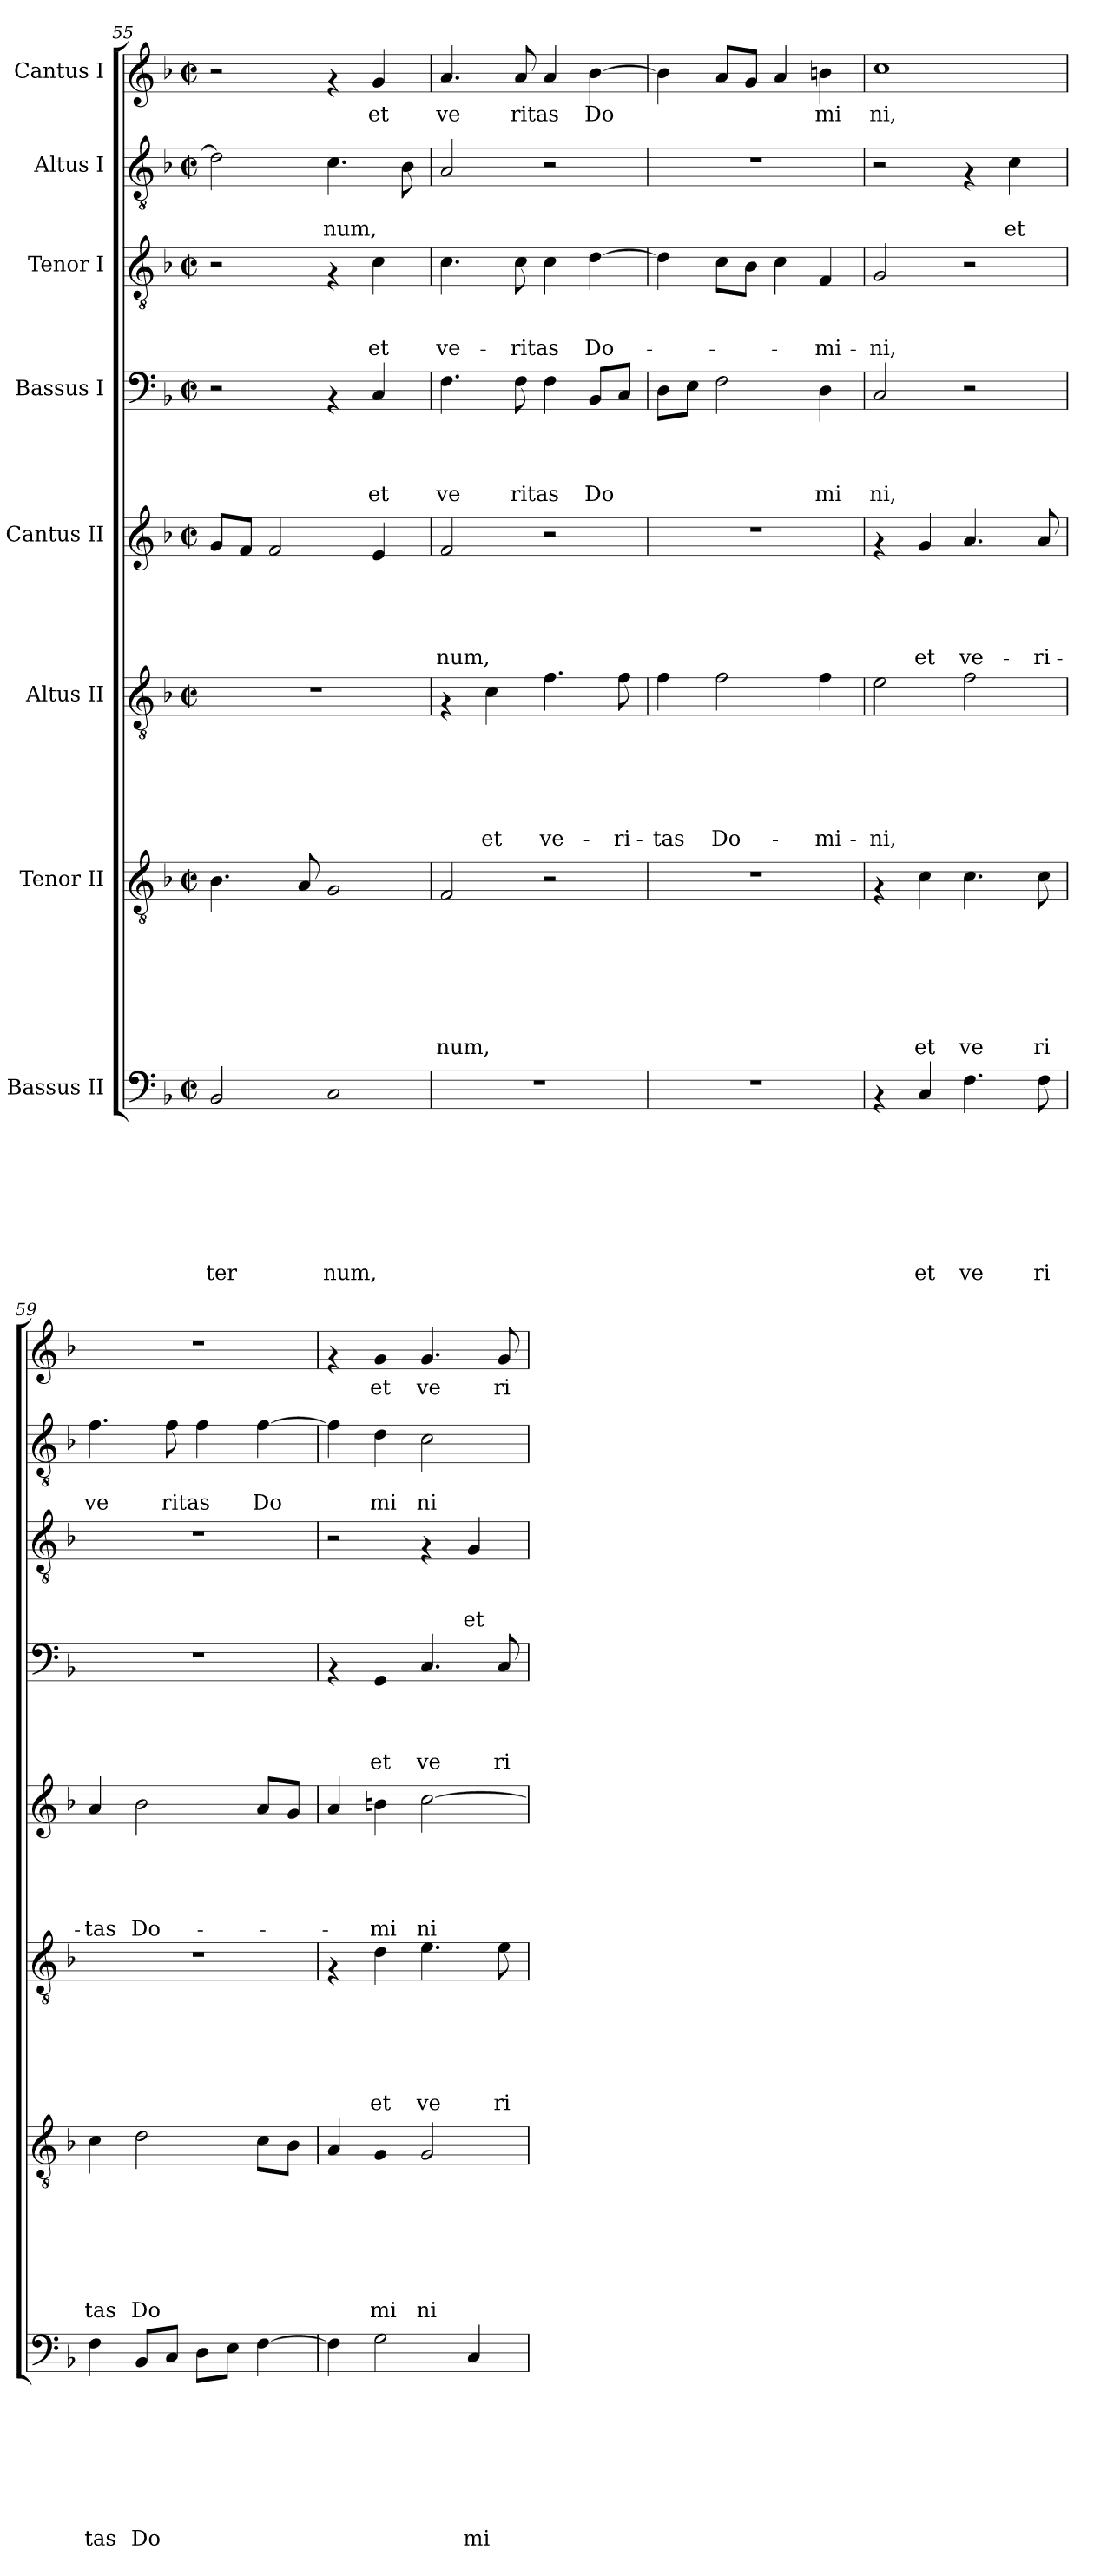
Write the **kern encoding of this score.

**kern	**text	**text	**text	**text	**text	**text	**text	**text	**kern	**text	**text	**text	**text	**text	**text	**text	**kern	**text	**text	**text	**text	**text	**text	**kern	**text	**text	**text	**text	**text	**kern	**text	**text	**text	**text	**kern	**text	**text	**text	**kern	**text	**text	**kern	**text
*part8	*part8	*part8	*part8	*part8	*part8	*part8	*part8	*part8	*part7	*part7	*part7	*part7	*part7	*part7	*part7	*part7	*part6	*part6	*part6	*part6	*part6	*part6	*part6	*part5	*part5	*part5	*part5	*part5	*part5	*part4	*part4	*part4	*part4	*part4	*part3	*part3	*part3	*part3	*part2	*part2	*part2	*part1	*part1
*staff8	*staff8	*staff8	*staff8	*staff8	*staff8	*staff8	*staff8	*staff8	*staff7	*staff7	*staff7	*staff7	*staff7	*staff7	*staff7	*staff7	*staff6	*staff6	*staff6	*staff6	*staff6	*staff6	*staff6	*staff5	*staff5	*staff5	*staff5	*staff5	*staff5	*staff4	*staff4	*staff4	*staff4	*staff4	*staff3	*staff3	*staff3	*staff3	*staff2	*staff2	*staff2	*staff1	*staff1
*I"Bassus II	*	*	*	*	*	*	*	*	*I"Tenor II	*	*	*	*	*	*	*	*I"Altus II	*	*	*	*	*	*	*I"Cantus II	*	*	*	*	*	*I"Bassus I	*	*	*	*	*I"Tenor I	*	*	*	*I"Altus I	*	*	*I"Cantus I	*
*clefF4	*	*	*	*	*	*	*	*	*clefGv2	*	*	*	*	*	*	*	*clefGv2	*	*	*	*	*	*	*clefG2	*	*	*	*	*	*clefF4	*	*	*	*	*clefGv2	*	*	*	*clefGv2	*	*	*clefG2	*
*k[b-]	*	*	*	*	*	*	*	*	*k[b-]	*	*	*	*	*	*	*	*k[b-]	*	*	*	*	*	*	*k[b-]	*	*	*	*	*	*k[b-]	*	*	*	*	*k[b-]	*	*	*	*k[b-]	*	*	*k[b-]	*
*F:	*	*	*	*	*	*	*	*	*F:	*	*	*	*	*	*	*	*F:	*	*	*	*	*	*	*F:	*	*	*	*	*	*F:	*	*	*	*	*F:	*	*	*	*F:	*	*	*F:	*
*M2/2	*	*	*	*	*	*	*	*	*M2/2	*	*	*	*	*	*	*	*M2/2	*	*	*	*	*	*	*M2/2	*	*	*	*	*	*M2/2	*	*	*	*	*M2/2	*	*	*	*M2/2	*	*	*M2/2	*
*met(c|)	*	*	*	*	*	*	*	*	*met(c|)	*	*	*	*	*	*	*	*met(c|)	*	*	*	*	*	*	*met(c|)	*	*	*	*	*	*met(c|)	*	*	*	*	*met(c|)	*	*	*	*met(c|)	*	*	*met(c|)	*
=55	=55	=55	=55	=55	=55	=55	=55	=55	=55	=55	=55	=55	=55	=55	=55	=55	=55	=55	=55	=55	=55	=55	=55	=55	=55	=55	=55	=55	=55	=55	=55	=55	=55	=55	=55	=55	=55	=55	=55	=55	=55	=55	=55
!	!	!	!	!	!	!	!	!LO:LY:b	!	!	!	!	!	!	!	!	!	!	!	!	!	!	!	!	!	!	!	!	!	!	!	!	!	!	!	!	!	!	!	!	!	!	!
2BB-/	.	.	.	.	.	.	.	ter	4.B-\	.	.	.	.	.	.	.	1r	.	.	.	.	.	.	8g/L	.	.	.	.	.	2r	.	.	.	.	2r	.	.	.	2d\]	.	.	2r	.
.	.	.	.	.	.	.	.	.	.	.	.	.	.	.	.	.	.	.	.	.	.	.	.	8f/J	.	.	.	.	.	.	.	.	.	.	.	.	.	.	.	.	.	.	.
.	.	.	.	.	.	.	.	.	.	.	.	.	.	.	.	.	.	.	.	.	.	.	.	2f/	.	.	.	.	.	.	.	.	.	.	.	.	.	.	.	.	.	.	.
.	.	.	.	.	.	.	.	.	8A/	.	.	.	.	.	.	.	.	.	.	.	.	.	.	.	.	.	.	.	.	.	.	.	.	.	.	.	.	.	.	.	.	.	.
!	!	!	!	!	!	!	!	!LO:LY:b	!	!	!	!	!	!	!	!	!	!	!	!	!	!	!	!	!	!	!	!	!	!	!	!	!	!	!	!	!	!	!	!	!LO:LY:b	!	!
2C/	.	.	.	.	.	.	.	num,	2G/	.	.	.	.	.	.	.	.	.	.	.	.	.	.	.	.	.	.	.	.	4rAA	.	.	.	.	4rF	.	.	.	4.c\	.	num,	4rf	.
!	!	!	!	!	!	!	!	!	!	!	!	!	!	!	!	!	!	!	!	!	!	!	!	!	!	!	!	!	!	!	!	!	!	!LO:LY:b	!	!	!	!LO:LY:b	!	!	!	!	!LO:LY:b
.	.	.	.	.	.	.	.	.	.	.	.	.	.	.	.	.	.	.	.	.	.	.	.	4e/	.	.	.	.	.	4C/	.	.	.	et	4c\	.	.	et	.	.	.	4g/	et
.	.	.	.	.	.	.	.	.	.	.	.	.	.	.	.	.	.	.	.	.	.	.	.	.	.	.	.	.	.	.	.	.	.	.	.	.	.	.	8B-\	.	.	.	.
=56	=56	=56	=56	=56	=56	=56	=56	=56	=56	=56	=56	=56	=56	=56	=56	=56	=56	=56	=56	=56	=56	=56	=56	=56	=56	=56	=56	=56	=56	=56	=56	=56	=56	=56	=56	=56	=56	=56	=56	=56	=56	=56	=56
!	!	!	!	!	!	!	!	!	!	!	!	!	!	!	!	!LO:LY:b	!	!	!	!	!	!	!	!	!	!	!	!	!LO:LY:b	!	!	!	!	!LO:LY:b	!	!	!	!LO:LY:b	!	!	!	!	!LO:LY:b
1r	.	.	.	.	.	.	.	.	2F/	.	.	.	.	.	.	num,	4rF	.	.	.	.	.	.	2f/	.	.	.	.	-num,	4.F\	.	.	.	ve	4.c\	.	.	ve-	2A/	.	.	4.a/	ve
!	!	!	!	!	!	!	!	!	!	!	!	!	!	!	!	!	!	!	!	!	!	!	!LO:LY:b	!	!	!	!	!	!	!	!	!	!	!	!	!	!	!	!	!	!	!	!
.	.	.	.	.	.	.	.	.	.	.	.	.	.	.	.	.	4c\	.	.	.	.	.	et	.	.	.	.	.	.	.	.	.	.	.	.	.	.	.	.	.	.	.	.
!	!	!	!	!	!	!	!	!	!	!	!	!	!	!	!	!	!	!	!	!	!	!	!	!	!	!	!	!	!	!	!	!	!	!LO:LY:b	!	!	!	!LO:LY:b	!	!	!	!	!LO:LY:b
.	.	.	.	.	.	.	.	.	.	.	.	.	.	.	.	.	.	.	.	.	.	.	.	.	.	.	.	.	.	8F\	.	.	.	ritas	8c\	.	.	-ritas	.	.	.	8a/	ritas
!	!	!	!	!	!	!	!	!	!	!	!	!	!	!	!	!	!	!	!	!	!	!	!LO:LY:b	!	!	!	!	!	!	!	!	!	!	!	!	!	!	!	!	!	!	!	!
.	.	.	.	.	.	.	.	.	2r	.	.	.	.	.	.	.	4.f\	.	.	.	.	.	ve-	2r	.	.	.	.	.	4F\	.	.	.	.	4c\	.	.	.	2r	.	.	4a/	.
!	!	!	!	!	!	!	!	!	!	!	!	!	!	!	!	!	!	!	!	!	!	!	!	!	!	!	!	!	!	!	!	!	!	!LO:LY:b	!	!	!	!LO:LY:b	!	!	!	!	!LO:LY:b
.	.	.	.	.	.	.	.	.	.	.	.	.	.	.	.	.	.	.	.	.	.	.	.	.	.	.	.	.	.	8BB-/L	.	.	.	Do	[>4d\	.	.	Do-	.	.	.	[>4b-\	Do
!	!	!	!	!	!	!	!	!	!	!	!	!	!	!	!	!	!	!	!	!	!	!	!LO:LY:b	!	!	!	!	!	!	!	!	!	!	!	!	!	!	!	!	!	!	!	!
.	.	.	.	.	.	.	.	.	.	.	.	.	.	.	.	.	8f\	.	.	.	.	.	-ri-	.	.	.	.	.	.	8C/J	.	.	.	.	.	.	.	.	.	.	.	.	.
=57	=57	=57	=57	=57	=57	=57	=57	=57	=57	=57	=57	=57	=57	=57	=57	=57	=57	=57	=57	=57	=57	=57	=57	=57	=57	=57	=57	=57	=57	=57	=57	=57	=57	=57	=57	=57	=57	=57	=57	=57	=57	=57	=57
!	!	!	!	!	!	!	!	!	!	!	!	!	!	!	!	!	!	!	!	!	!	!	!LO:LY:b	!	!	!	!	!	!	!	!	!	!	!	!	!	!	!	!	!	!	!	!
1r	.	.	.	.	.	.	.	.	1r	.	.	.	.	.	.	.	4f\	.	.	.	.	.	-tas	1r	.	.	.	.	.	8D\L	.	.	.	.	4d\]	.	.	.	1r	.	.	4b-\]	.
.	.	.	.	.	.	.	.	.	.	.	.	.	.	.	.	.	.	.	.	.	.	.	.	.	.	.	.	.	.	8E\J	.	.	.	.	.	.	.	.	.	.	.	.	.
!	!	!	!	!	!	!	!	!	!	!	!	!	!	!	!	!	!	!	!	!	!	!	!LO:LY:b	!	!	!	!	!	!	!	!	!	!	!	!	!	!	!	!	!	!	!	!
.	.	.	.	.	.	.	.	.	.	.	.	.	.	.	.	.	2f\	.	.	.	.	.	Do-	.	.	.	.	.	.	2F\	.	.	.	.	8c\L	.	.	.	.	.	.	8a/L	.
.	.	.	.	.	.	.	.	.	.	.	.	.	.	.	.	.	.	.	.	.	.	.	.	.	.	.	.	.	.	.	.	.	.	.	8B-\J	.	.	.	.	.	.	8g/J	.
.	.	.	.	.	.	.	.	.	.	.	.	.	.	.	.	.	.	.	.	.	.	.	.	.	.	.	.	.	.	.	.	.	.	.	4c\	.	.	.	.	.	.	4a/	.
!	!	!	!	!	!	!	!	!	!	!	!	!	!	!	!	!	!	!	!	!	!	!	!LO:LY:b	!	!	!	!	!	!	!	!	!	!	!LO:LY:b	!	!	!	!LO:LY:b	!	!	!	!	!LO:LY:b
.	.	.	.	.	.	.	.	.	.	.	.	.	.	.	.	.	4f\	.	.	.	.	.	-mi-	.	.	.	.	.	.	4D\	.	.	.	mi	4F/	.	.	-mi-	.	.	.	4bn\	mi
=58	=58	=58	=58	=58	=58	=58	=58	=58	=58	=58	=58	=58	=58	=58	=58	=58	=58	=58	=58	=58	=58	=58	=58	=58	=58	=58	=58	=58	=58	=58	=58	=58	=58	=58	=58	=58	=58	=58	=58	=58	=58	=58	=58
!	!	!	!	!	!	!	!	!	!	!	!	!	!	!	!	!	!	!	!	!	!	!	!LO:LY:b	!	!	!	!	!	!	!	!	!	!	!LO:LY:b	!	!	!	!LO:LY:b	!	!	!	!	!LO:LY:b
4rAA	.	.	.	.	.	.	.	.	4rF	.	.	.	.	.	.	.	2e\	.	.	.	.	.	-ni,	4rf	.	.	.	.	.	2C/	.	.	.	ni,	2G/	.	.	-ni,	2r	.	.	1cc	ni,
!	!	!	!	!	!	!	!	!LO:LY:b	!	!	!	!	!	!	!	!LO:LY:b	!	!	!	!	!	!	!	!	!	!	!	!	!LO:LY:b	!	!	!	!	!	!	!	!	!	!	!	!	!	!
4C/	.	.	.	.	.	.	.	et	4c\	.	.	.	.	.	.	et	.	.	.	.	.	.	.	4g/	.	.	.	.	et	.	.	.	.	.	.	.	.	.	.	.	.	.	.
!	!	!	!	!	!	!	!	!LO:LY:b	!	!	!	!	!	!	!	!LO:LY:b	!	!	!	!	!	!	!	!	!	!	!	!	!LO:LY:b	!	!	!	!	!	!	!	!	!	!	!	!	!	!
4.F\	.	.	.	.	.	.	.	ve	4.c\	.	.	.	.	.	.	ve	2f\	.	.	.	.	.	.	4.a/	.	.	.	.	ve-	2r	.	.	.	.	2r	.	.	.	4rF	.	.	.	.
!	!	!	!	!	!	!	!	!	!	!	!	!	!	!	!	!	!	!	!	!	!	!	!	!	!	!	!	!	!	!	!	!	!	!	!	!	!	!	!	!	!LO:LY:b	!	!
.	.	.	.	.	.	.	.	.	.	.	.	.	.	.	.	.	.	.	.	.	.	.	.	.	.	.	.	.	.	.	.	.	.	.	.	.	.	.	4c\	.	et	.	.
!	!	!	!	!	!	!	!	!LO:LY:b	!	!	!	!	!	!	!	!LO:LY:b	!	!	!	!	!	!	!	!	!	!	!	!	!LO:LY:b	!	!	!	!	!	!	!	!	!	!	!	!	!	!
8F\	.	.	.	.	.	.	.	ri	8c\	.	.	.	.	.	.	ri	.	.	.	.	.	.	.	8a/	.	.	.	.	-ri-	.	.	.	.	.	.	.	.	.	.	.	.	.	.
=59	=59	=59	=59	=59	=59	=59	=59	=59	=59	=59	=59	=59	=59	=59	=59	=59	=59	=59	=59	=59	=59	=59	=59	=59	=59	=59	=59	=59	=59	=59	=59	=59	=59	=59	=59	=59	=59	=59	=59	=59	=59	=59	=59
!	!	!	!	!	!	!	!	!LO:LY:b	!	!	!	!	!	!	!	!LO:LY:b	!	!	!	!	!	!	!	!	!	!	!	!	!LO:LY:b	!	!	!	!	!	!	!	!	!	!	!	!LO:LY:b	!	!
4F\	.	.	.	.	.	.	.	tas	4c\	.	.	.	.	.	.	tas	1r	.	.	.	.	.	.	4a/	.	.	.	.	-tas	1r	.	.	.	.	1r	.	.	.	4.f\	.	ve	1r	.
!	!	!	!	!	!	!	!	!LO:LY:b	!	!	!	!	!	!	!	!LO:LY:b	!	!	!	!	!	!	!	!	!	!	!	!	!LO:LY:b	!	!	!	!	!	!	!	!	!	!	!	!	!	!
8BB-/L	.	.	.	.	.	.	.	Do	2d\	.	.	.	.	.	.	Do	.	.	.	.	.	.	.	2b-\	.	.	.	.	Do-	.	.	.	.	.	.	.	.	.	.	.	.	.	.
!	!	!	!	!	!	!	!	!	!	!	!	!	!	!	!	!	!	!	!	!	!	!	!	!	!	!	!	!	!	!	!	!	!	!	!	!	!	!	!	!	!LO:LY:b	!	!
8C/J	.	.	.	.	.	.	.	.	.	.	.	.	.	.	.	.	.	.	.	.	.	.	.	.	.	.	.	.	.	.	.	.	.	.	.	.	.	.	8f\	.	ritas	.	.
8D\L	.	.	.	.	.	.	.	.	.	.	.	.	.	.	.	.	.	.	.	.	.	.	.	.	.	.	.	.	.	.	.	.	.	.	.	.	.	.	4f\	.	.	.	.
8E\J	.	.	.	.	.	.	.	.	.	.	.	.	.	.	.	.	.	.	.	.	.	.	.	.	.	.	.	.	.	.	.	.	.	.	.	.	.	.	.	.	.	.	.
!	!	!	!	!	!	!	!	!	!	!	!	!	!	!	!	!	!	!	!	!	!	!	!	!	!	!	!	!	!	!	!	!	!	!	!	!	!	!	!	!	!LO:LY:b	!	!
[>4F\	.	.	.	.	.	.	.	.	8c\L	.	.	.	.	.	.	.	.	.	.	.	.	.	.	8a/L	.	.	.	.	.	.	.	.	.	.	.	.	.	.	[>4f\	.	Do	.	.
.	.	.	.	.	.	.	.	.	8B-\J	.	.	.	.	.	.	.	.	.	.	.	.	.	.	8g/J	.	.	.	.	.	.	.	.	.	.	.	.	.	.	.	.	.	.	.
!!LO:PB:g=z
=60	=60	=60	=60	=60	=60	=60	=60	=60	=60	=60	=60	=60	=60	=60	=60	=60	=60	=60	=60	=60	=60	=60	=60	=60	=60	=60	=60	=60	=60	=60	=60	=60	=60	=60	=60	=60	=60	=60	=60	=60	=60	=60	=60
4F\]	.	.	.	.	.	.	.	.	4A/	.	.	.	.	.	.	.	4rF	.	.	.	.	.	.	4a/	.	.	.	.	.	4rAA	.	.	.	.	2r	.	.	.	4f\]	.	.	4rf	.
!	!	!	!	!	!	!	!	!	!	!	!	!	!	!	!	!LO:LY:b	!	!	!	!	!	!	!LO:LY:b	!	!	!	!	!	!LO:LY:b	!	!	!	!	!LO:LY:b	!	!	!	!	!	!	!LO:LY:b	!	!LO:LY:b
2G\	.	.	.	.	.	.	.	.	4G/	.	.	.	.	.	.	mi	4d\	.	.	.	.	.	et	4bn\	.	.	.	.	-mi	4GG/	.	.	.	et	.	.	.	.	4d\	.	mi	4g/	et
!	!	!	!	!	!	!	!	!	!	!	!	!	!	!	!	!LO:LY:b	!	!	!	!	!	!	!LO:LY:b	!	!	!	!	!	!LO:LY:b	!	!	!	!	!LO:LY:b	!	!	!	!	!	!	!LO:LY:b	!	!LO:LY:b
.	.	.	.	.	.	.	.	.	2G/	.	.	.	.	.	.	ni	4.e\	.	.	.	.	.	ve	[>2cc\	.	.	.	.	ni	4.C/	.	.	.	ve	4rF	.	.	.	2c\	.	ni	4.g/	ve
!	!	!	!	!	!	!	!	!LO:LY:b	!	!	!	!	!	!	!	!	!	!	!	!	!	!	!	!	!	!	!	!	!	!	!	!	!	!	!	!	!	!LO:LY:b	!	!	!	!	!
4C/	.	.	.	.	.	.	.	mi-	.	.	.	.	.	.	.	.	.	.	.	.	.	.	.	.	.	.	.	.	.	.	.	.	.	.	4G/	.	.	et	.	.	.	.	.
!	!	!	!	!	!	!	!	!	!	!	!	!	!	!	!	!	!	!	!	!	!	!	!LO:LY:b	!	!	!	!	!	!	!	!	!	!	!LO:LY:b	!	!	!	!	!	!	!	!	!LO:LY:b
.	.	.	.	.	.	.	.	.	.	.	.	.	.	.	.	.	8e\	.	.	.	.	.	ri	.	.	.	.	.	.	8C/	.	.	.	ri	.	.	.	.	.	.	.	8g/	ri
=	=	=	=	=	=	=	=	=	=	=	=	=	=	=	=	=	=	=	=	=	=	=	=	=	=	=	=	=	=	=	=	=	=	=	=	=	=	=	=	=	=	=	=
*-	*-	*-	*-	*-	*-	*-	*-	*-	*-	*-	*-	*-	*-	*-	*-	*-	*-	*-	*-	*-	*-	*-	*-	*-	*-	*-	*-	*-	*-	*-	*-	*-	*-	*-	*-	*-	*-	*-	*-	*-	*-	*-	*-
